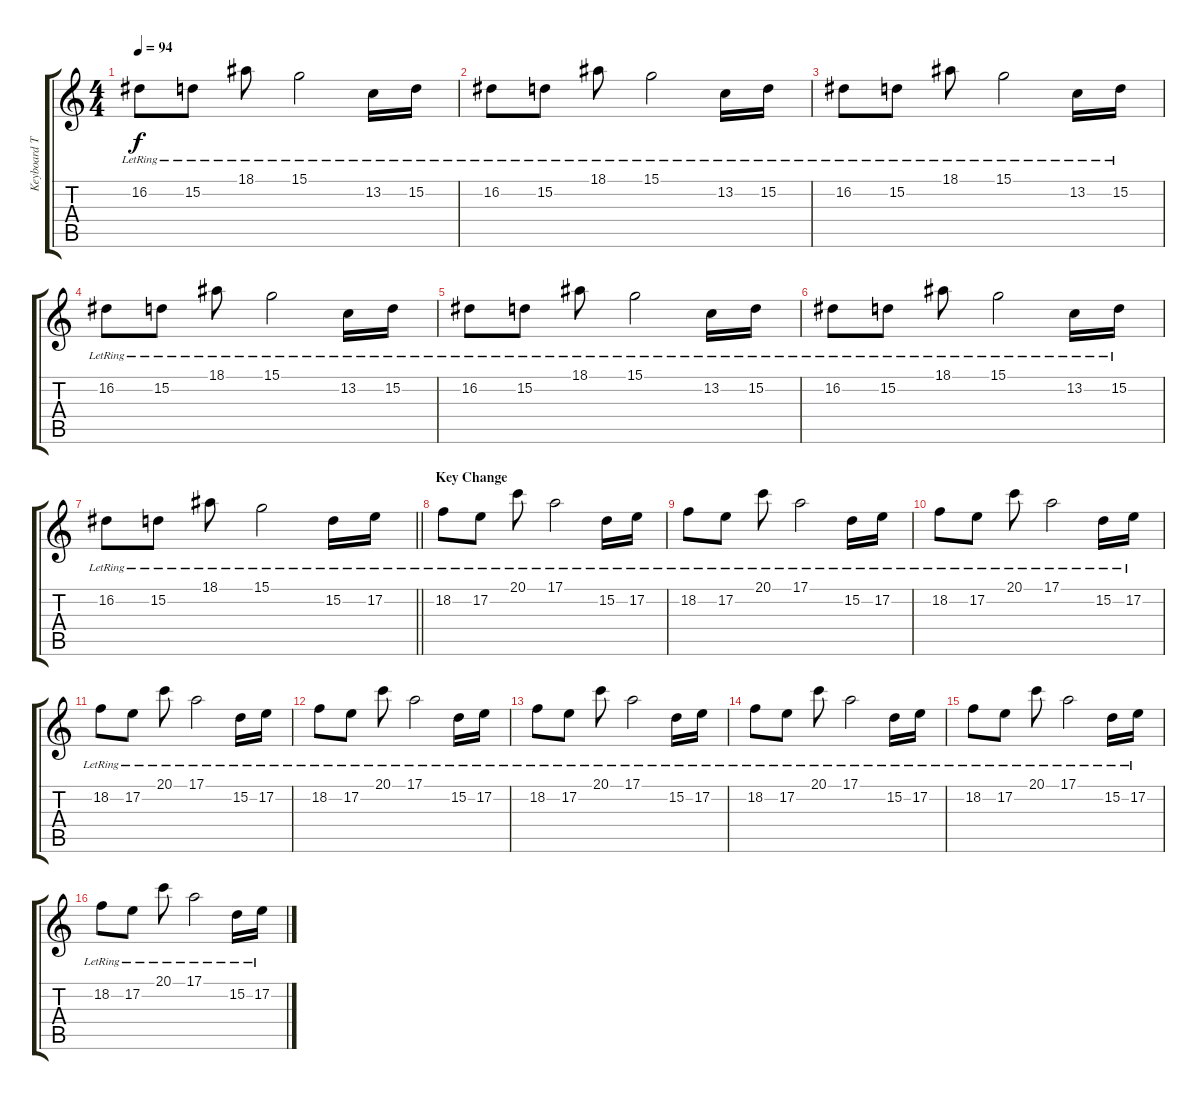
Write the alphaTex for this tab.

\track ("Keyboard Treble (Ahmed)" "Keyboard T") {instrument electricgrandpiano}
\staff {score tabs}
\tuning (E4 B3 G3 D3 A2 D2) {hide}
\ts (4 4)
\tempo 94
\clef g2
\ks c
16.2{lr}.8{dy f} 15.2{lr}.8 18.1{lr}.8 15.1{lr}.2 13.2{lr}.16 15.2{lr}.16 |
16.2{lr}.8 15.2{lr}.8 18.1{lr}.8 15.1{lr}.2 13.2{lr}.16 15.2{lr}.16 |
16.2{lr}.8 15.2{lr}.8 18.1{lr}.8 15.1{lr}.2 13.2{lr}.16 15.2{lr}.16 |
16.2{lr}.8 15.2{lr}.8 18.1{lr}.8 15.1{lr}.2 13.2{lr}.16 15.2{lr}.16 |
16.2{lr}.8 15.2{lr}.8 18.1{lr}.8 15.1{lr}.2 13.2{lr}.16 15.2{lr}.16 |
16.2{lr}.8 15.2{lr}.8 18.1{lr}.8 15.1{lr}.2 13.2{lr}.16 15.2{lr}.16 |
\barLineRight lightlight
16.2{lr}.8 15.2{lr}.8 18.1{lr}.8 15.1{lr}.2 15.2{lr}.16 17.2{lr}.16 |
\section ("" "Key Change")
18.2{lr}.8 17.2{lr}.8 20.1{lr}.8 17.1{lr}.2 15.2{lr}.16 17.2{lr}.16 |
18.2{lr}.8 17.2{lr}.8 20.1{lr}.8 17.1{lr}.2 15.2{lr}.16 17.2{lr}.16 |
18.2{lr}.8 17.2{lr}.8 20.1{lr}.8 17.1{lr}.2 15.2{lr}.16 17.2{lr}.16 |
18.2{lr}.8 17.2{lr}.8 20.1{lr}.8 17.1{lr}.2 15.2{lr}.16 17.2{lr}.16 |
18.2{lr}.8 17.2{lr}.8 20.1{lr}.8 17.1{lr}.2 15.2{lr}.16 17.2{lr}.16 |
18.2{lr}.8 17.2{lr}.8 20.1{lr}.8 17.1{lr}.2 15.2{lr}.16 17.2{lr}.16 |
18.2{lr}.8 17.2{lr}.8 20.1{lr}.8 17.1{lr}.2 15.2{lr}.16 17.2{lr}.16 |
18.2{lr}.8 17.2{lr}.8 20.1{lr}.8 17.1{lr}.2 15.2{lr}.16 17.2{lr}.16 |
18.2{lr}.8 17.2{lr}.8 20.1{lr}.8 17.1{lr}.2 15.2{lr}.16 17.2{lr}.16
